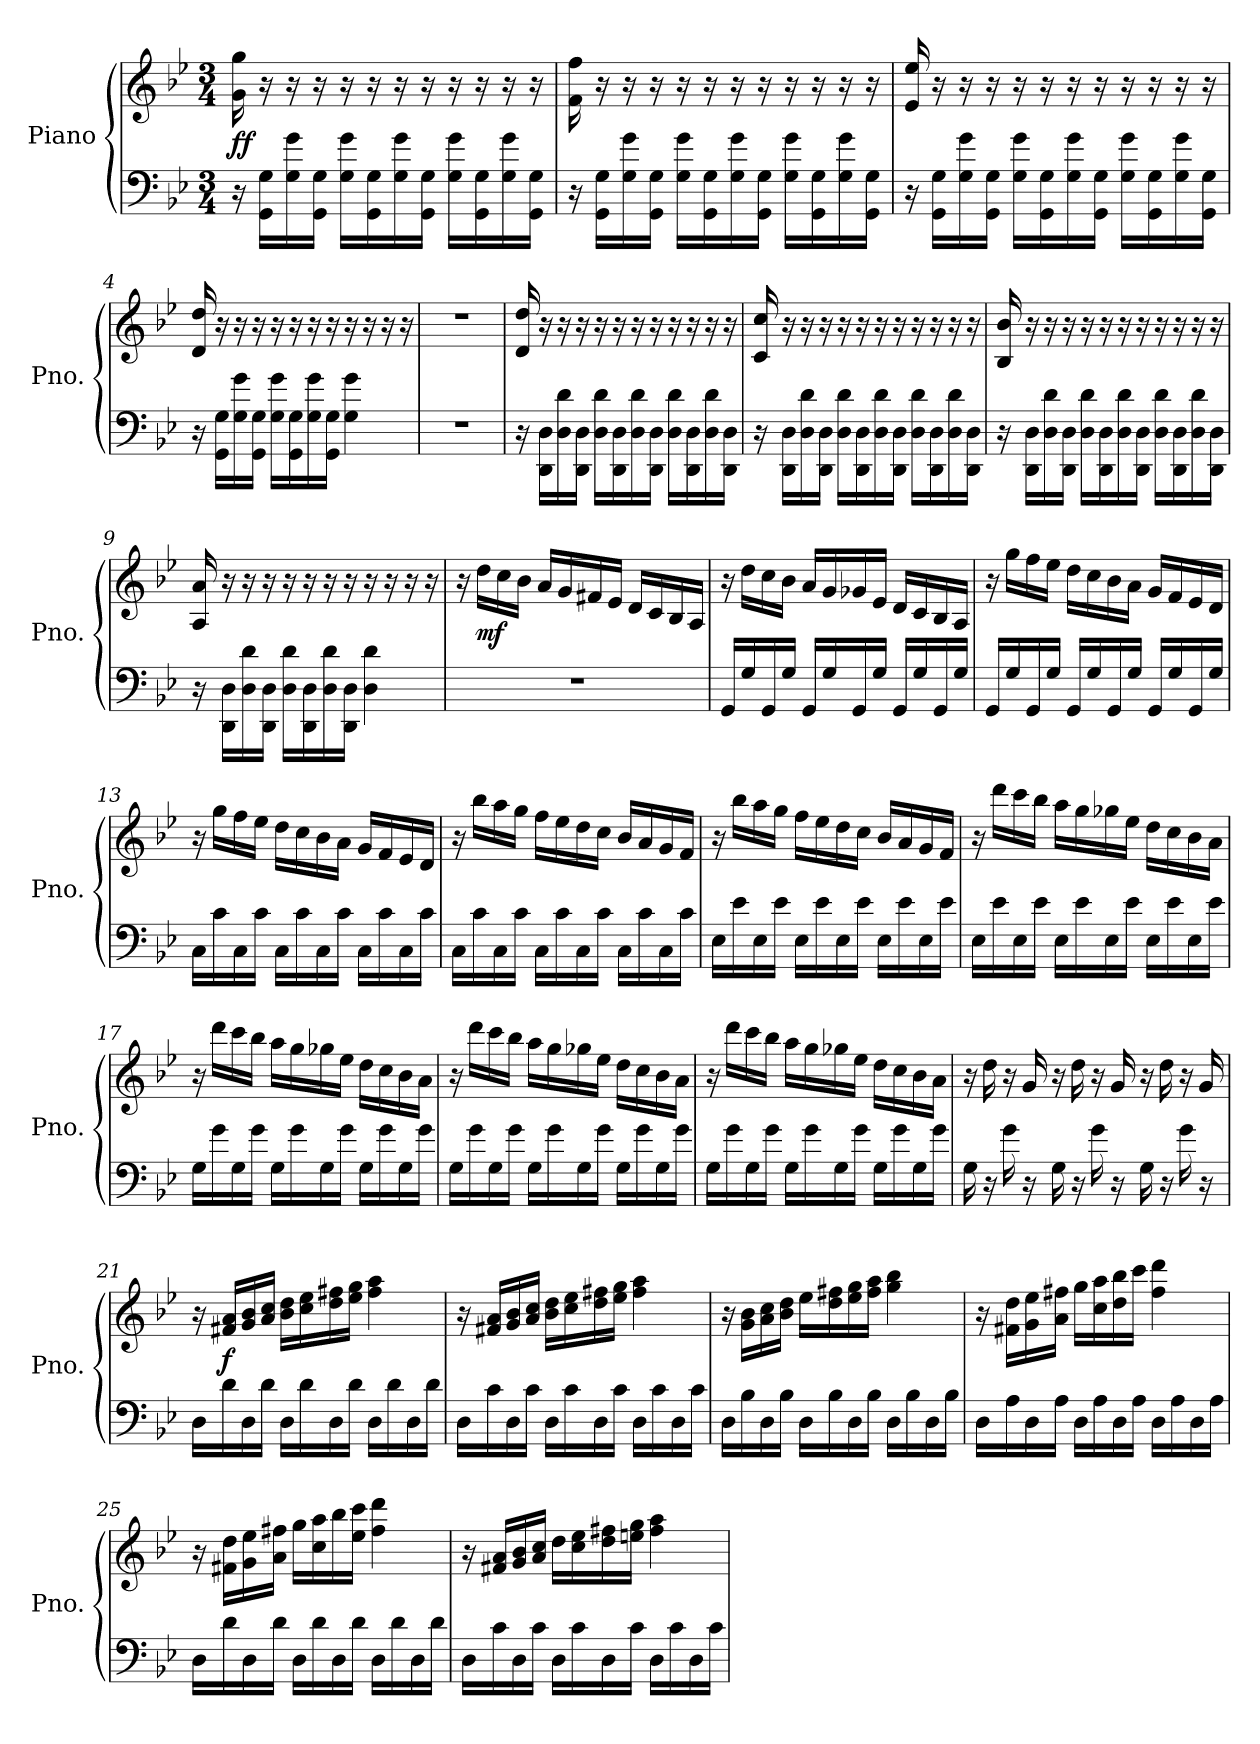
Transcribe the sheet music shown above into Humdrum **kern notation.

**kern	**kern	**dynam
*part1	*part1	*part1
*staff2	*staff1	*staff1/2
*I"Piano	*	*
*I'Pno.	*	*
*clefF4	*clefG2	*
*k[b-e-]	*k[b-e-]	*
*M3/4	*M3/4	*
*MM150	*MM150	*
=1	=1	=1
!	!	!LO:DY:b
16r	16g\ 16gg\	ff
16GG\ 16G\LL	16r	.
16G\ 16g\	16r	.
16GG\ 16G\JJ	16r	.
16G\ 16g\LL	16r	.
16GG\ 16G\	16r	.
16G\ 16g\	16r	.
16GG\ 16G\JJ	16r	.
16G\ 16g\LL	16r	.
16GG\ 16G\	16r	.
16G\ 16g\	16r	.
16GG\ 16G\JJ	16r	.
=2	=2	=2
16r	16f\ 16ff\	.
16GG\ 16G\LL	16r	.
16G\ 16g\	16r	.
16GG\ 16G\JJ	16r	.
16G\ 16g\LL	16r	.
16GG\ 16G\	16r	.
16G\ 16g\	16r	.
16GG\ 16G\JJ	16r	.
16G\ 16g\LL	16r	.
16GG\ 16G\	16r	.
16G\ 16g\	16r	.
16GG\ 16G\JJ	16r	.
=3	=3	=3
16r	16e-/ 16ee-/	.
16GG\ 16G\LL	16r	.
16G\ 16g\	16r	.
16GG\ 16G\JJ	16r	.
16G\ 16g\LL	16r	.
16GG\ 16G\	16r	.
16G\ 16g\	16r	.
16GG\ 16G\JJ	16r	.
16G\ 16g\LL	16r	.
16GG\ 16G\	16r	.
16G\ 16g\	16r	.
16GG\ 16G\JJ	16r	.
=4	=4	=4
16r	16d/ 16dd/	.
16GG\ 16G\LL	16r	.
16G\ 16g\	16r	.
16GG\ 16G\JJ	16r	.
16G\ 16g\LL	16r	.
16GG\ 16G\	16r	.
16G\ 16g\	16r	.
16GG\ 16G\JJ	16r	.
4G\ 4g\	16r	.
.	16r	.
.	16r	.
.	16r	.
!!LO:LB:g=z
=5	=5	=5
2.r	2.r	.
=6	=6	=6
16r	16d/ 16dd/	.
16DD\ 16D\LL	16r	.
16D\ 16d\	16r	.
16DD\ 16D\JJ	16r	.
16D\ 16d\LL	16r	.
16DD\ 16D\	16r	.
16D\ 16d\	16r	.
16DD\ 16D\JJ	16r	.
16D\ 16d\LL	16r	.
16DD\ 16D\	16r	.
16D\ 16d\	16r	.
16DD\ 16D\JJ	16r	.
=7	=7	=7
16r	16c/ 16cc/	.
16DD\ 16D\LL	16r	.
16D\ 16d\	16r	.
16DD\ 16D\JJ	16r	.
16D\ 16d\LL	16r	.
16DD\ 16D\	16r	.
16D\ 16d\	16r	.
16DD\ 16D\JJ	16r	.
16D\ 16d\LL	16r	.
16DD\ 16D\	16r	.
16D\ 16d\	16r	.
16DD\ 16D\JJ	16r	.
=8	=8	=8
16r	16B-/ 16b-/	.
16DD\ 16D\LL	16r	.
16D\ 16d\	16r	.
16DD\ 16D\JJ	16r	.
16D\ 16d\LL	16r	.
16DD\ 16D\	16r	.
16D\ 16d\	16r	.
16DD\ 16D\JJ	16r	.
16D\ 16d\LL	16r	.
16DD\ 16D\	16r	.
16D\ 16d\	16r	.
16DD\ 16D\JJ	16r	.
!!LO:LB:g=z
=9	=9	=9
16r	16A/ 16a/	.
16DD\ 16D\LL	16r	.
16D\ 16d\	16r	.
16DD\ 16D\JJ	16r	.
16D\ 16d\LL	16r	.
16DD\ 16D\	16r	.
16D\ 16d\	16r	.
16DD\ 16D\JJ	16r	.
4D\ 4d\	16r	.
.	16r	.
.	16r	.
.	16r	.
=10	=10	=10
2.r	16r	.
!	!	!LO:DY:b
.	16dd\LL	mf
.	16cc\	.
.	16b-\JJ	.
.	16a/LL	.
.	16g/	.
.	16f#X/	.
.	16e-/JJ	.
.	16d/LL	.
.	16c/	.
.	16B-/	.
.	16A/JJ	.
=11	=11	=11
16GG/LL	16r	.
16G/	16dd\LL	.
16GG/	16cc\	.
16G/JJ	16b-\JJ	.
16GG/LL	16a/LL	.
16G/	16g/	.
16GG/	16g-X/	.
16G/JJ	16e-/JJ	.
16GG/LL	16d/LL	.
16G/	16c/	.
16GG/	16B-/	.
16G/JJ	16A/JJ	.
!!LO:LB:g=z
=12	=12	=12
16GG/LL	16r	.
16G/	16gg\LL	.
16GG/	16ff\	.
16G/JJ	16ee-\JJ	.
16GG/LL	16dd\LL	.
16G/	16cc\	.
16GG/	16b-\	.
16G/JJ	16a\JJ	.
16GG/LL	16g/LL	.
16G/	16f/	.
16GG/	16e-/	.
16G/JJ	16d/JJ	.
=13	=13	=13
16C\LL	16r	.
16c\	16gg\LL	.
16C\	16ff\	.
16c\JJ	16ee-\JJ	.
16C\LL	16dd\LL	.
16c\	16cc\	.
16C\	16b-\	.
16c\JJ	16a\JJ	.
16C\LL	16g/LL	.
16c\	16f/	.
16C\	16e-/	.
16c\JJ	16d/JJ	.
=14	=14	=14
16C\LL	16r	.
16c\	16bb-\LL	.
16C\	16aa\	.
16c\JJ	16gg\JJ	.
16C\LL	16ff\LL	.
16c\	16ee-\	.
16C\	16dd\	.
16c\JJ	16cc\JJ	.
16C\LL	16b-/LL	.
16c\	16a/	.
16C\	16g/	.
16c\JJ	16f/JJ	.
=15	=15	=15
16E-\LL	16r	.
16e-\	16bb-\LL	.
16E-\	16aa\	.
16e-\JJ	16gg\JJ	.
16E-\LL	16ff\LL	.
16e-\	16ee-\	.
16E-\	16dd\	.
16e-\JJ	16cc\JJ	.
16E-\LL	16b-/LL	.
16e-\	16a/	.
16E-\	16g/	.
16e-\JJ	16f/JJ	.
!!LO:LB:g=z
=16	=16	=16
16E-\LL	16r	.
16e-\	16ddd\LL	.
16E-\	16ccc\	.
16e-\JJ	16bb-\JJ	.
16E-\LL	16aa\LL	.
16e-\	16gg\	.
16E-\	16gg-X\	.
16e-\JJ	16ee-\JJ	.
16E-\LL	16dd\LL	.
16e-\	16cc\	.
16E-\	16b-\	.
16e-\JJ	16a\JJ	.
=17	=17	=17
16G\LL	16r	.
16g\	16ddd\LL	.
16G\	16ccc\	.
16g\JJ	16bb-\JJ	.
16G\LL	16aa\LL	.
16g\	16gg\	.
16G\	16gg-X\	.
16g\JJ	16ee-\JJ	.
16G\LL	16dd\LL	.
16g\	16cc\	.
16G\	16b-\	.
16g\JJ	16a\JJ	.
=18	=18	=18
16G\LL	16r	.
16g\	16ddd\LL	.
16G\	16ccc\	.
16g\JJ	16bb-\JJ	.
16G\LL	16aa\LL	.
16g\	16gg\	.
16G\	16gg-X\	.
16g\JJ	16ee-\JJ	.
16G\LL	16dd\LL	.
16g\	16cc\	.
16G\	16b-\	.
16g\JJ	16a\JJ	.
!!LO:PB:g=z
=19	=19	=19
16G\LL	16r	.
16g\	16ddd\LL	.
16G\	16ccc\	.
16g\JJ	16bb-\JJ	.
16G\LL	16aa\LL	.
16g\	16gg\	.
16G\	16gg-X\	.
16g\JJ	16ee-\JJ	.
16G\LL	16dd\LL	.
16g\	16cc\	.
16G\	16b-\	.
16g\JJ	16a\JJ	.
=20	=20	=20
16G\	16r	.
16r	16dd\	.
16g\	16r	.
16r	16g/	.
16G\	16r	.
16r	16dd\	.
16g\	16r	.
16r	16g/	.
16G\	16r	.
16r	16dd\	.
16g\	16r	.
16r	16g/	.
=21	=21	=21
16D\LL	16r	.
!	!	!LO:DY:b
16d\	16f#X/ 16a/LL	f
16D\	16g/ 16b-/	.
16d\JJ	16a/ 16cc/JJ	.
16D\LL	16b-\ 16dd\LL	.
16d\	16cc\ 16ee-\	.
16D\	16dd\ 16ff#X\	.
16d\JJ	16ee-\ 16gg\JJ	.
16D\LL	4ff#\ 4aa\	.
16d\	.	.
16D\	.	.
16d\JJ	.	.
!!LO:LB:g=z
=22	=22	=22
16D\LL	16r	.
16c\	16f#X/ 16a/LL	.
16D\	16g/ 16b-/	.
16c\JJ	16a/ 16cc/JJ	.
16D\LL	16b-\ 16dd\LL	.
16c\	16cc\ 16ee-\	.
16D\	16dd\ 16ff#X\	.
16c\JJ	16ee-\ 16gg\JJ	.
16D\LL	4ff#\ 4aa\	.
16c\	.	.
16D\	.	.
16c\JJ	.	.
=23	=23	=23
16D\LL	16r	.
16B-\	16g\ 16b-\LL	.
16D\	16a\ 16cc\	.
16B-\JJ	16b-\ 16dd\JJ	.
16D\LL	16ee-\LL	.
16B-\	16dd\ 16ff#X\	.
16D\	16ee-\ 16gg\	.
16B-\JJ	16ff#\ 16aa\JJ	.
16D\LL	4gg\ 4bb-\	.
16B-\	.	.
16D\	.	.
16B-\JJ	.	.
=24	=24	=24
16D\LL	16r	.
16A\	16f#X\ 16dd\LL	.
16D\	16g\ 16ee-\	.
16A\JJ	16a\ 16ff#X\JJ	.
16D\LL	16gg\LL	.
16A\	16cc\ 16aa\	.
16D\	16dd\ 16bb-\	.
16A\JJ	16ccc\JJ	.
16D\LL	4ff#\ 4ddd\	.
16A\	.	.
16D\	.	.
16A\JJ	.	.
!!LO:LB:g=z
=25	=25	=25
16D\LL	16r	.
16d\	16f#X\ 16dd\LL	.
16D\	16g\ 16ee-\	.
16d\JJ	16a\ 16ff#X\JJ	.
16D\LL	16gg\LL	.
16d\	16cc\ 16aa\	.
16D\	16bb-\	.
16d\JJ	16ee-\ 16ccc\JJ	.
16D\LL	4ff#\ 4ddd\	.
16d\	.	.
16D\	.	.
16d\JJ	.	.
=26	=26	=26
16D\LL	16r	.
16c\	16f#X/ 16a/LL	.
16D\	16g/ 16b-/	.
16c\JJ	16a/ 16cc/JJ	.
16D\LL	16dd\LL	.
16c\	16cc\ 16ee-\	.
16D\	16dd\ 16ff#X\	.
16c\JJ	16een\ 16gg\JJ	.
16D\LL	4ff#\ 4aa\	.
16c\	.	.
16D\	.	.
16c\JJ	.	.
=	=	=
*-	*-	*-
